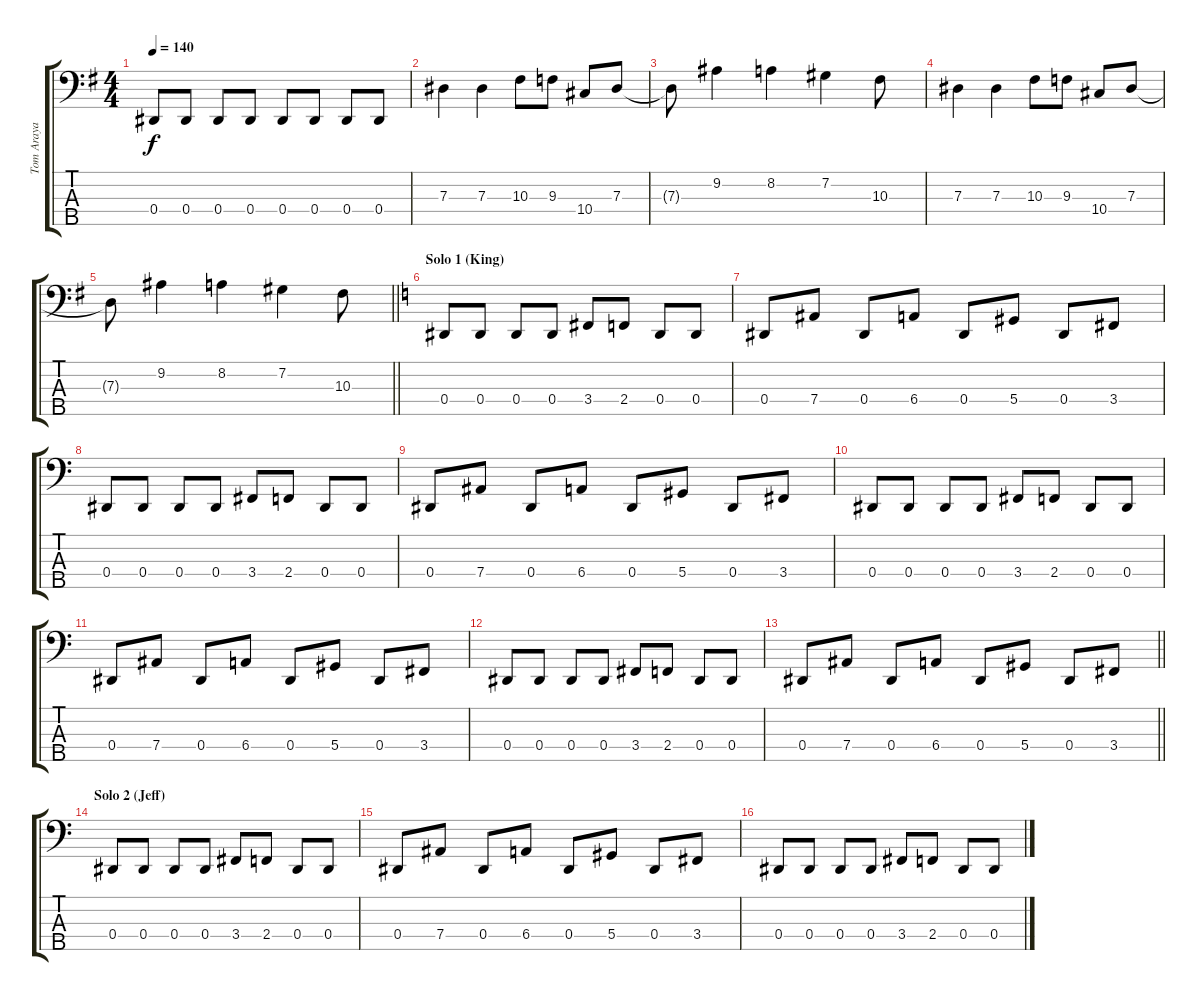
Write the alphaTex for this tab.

\track ("Tom Araya" "Tom Araya") {instrument electricbassfinger}
\staff {score tabs}
\tuning (Gb2 Db2 Ab1 Eb1 Bb0) {hide}
\ts (4 4)
\tempo 140
\clef f4
\ks g
0.4.8{dy f} 0.4.8 0.4.8 0.4.8 0.4.8 0.4.8 0.4.8 0.4.8 |
7.3.4 7.3.4 10.3.8 9.3.8 10.4.8 7.3.8 |
7.3{t}.8 9.2.4 8.2.4 7.2.4 10.3.8 |
7.3.4 7.3.4 10.3.8 9.3.8 10.4.8 7.3.8 |
\barLineRight lightlight
7.3{t}.8 9.2.4 8.2.4 7.2.4 10.3.8 |
\section ("" "Solo 1 (King)")
\ks c
0.4.8 0.4.8 0.4.8 0.4.8 3.4.8 2.4.8 0.4.8 0.4.8 |
0.4.8 7.4.8 0.4.8 6.4.8 0.4.8 5.4.8 0.4.8 3.4.8 |
0.4.8 0.4.8 0.4.8 0.4.8 3.4.8 2.4.8 0.4.8 0.4.8 |
0.4.8 7.4.8 0.4.8 6.4.8 0.4.8 5.4.8 0.4.8 3.4.8 |
0.4.8 0.4.8 0.4.8 0.4.8 3.4.8 2.4.8 0.4.8 0.4.8 |
0.4.8 7.4.8 0.4.8 6.4.8 0.4.8 5.4.8 0.4.8 3.4.8 |
0.4.8 0.4.8 0.4.8 0.4.8 3.4.8 2.4.8 0.4.8 0.4.8 |
\barLineRight lightlight
0.4.8 7.4.8 0.4.8 6.4.8 0.4.8 5.4.8 0.4.8 3.4.8 |
\section ("" "Solo 2 (Jeff)")
0.4.8 0.4.8 0.4.8 0.4.8 3.4.8 2.4.8 0.4.8 0.4.8 |
0.4.8 7.4.8 0.4.8 6.4.8 0.4.8 5.4.8 0.4.8 3.4.8 |
0.4.8 0.4.8 0.4.8 0.4.8 3.4.8 2.4.8 0.4.8 0.4.8
